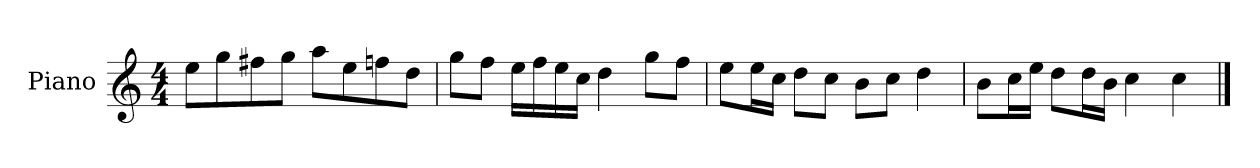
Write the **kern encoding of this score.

**kern
*part1
*staff1
*I"Piano
*I'P-no
*clefG2
*k[]
*M4/4
*MM90
=1
8ee\L
8gg\
8ff#X\
8gg\J
8aa\L
8ee\
8ffn\
8dd\J
=2
8gg\L
8ff\J
16ee\LL
16ff\
16ee\
16cc\JJ
4dd\
8gg\L
8ff\J
=3
8ee\L
16ee\L
16cc\JJ
8dd\L
8cc\J
8b\L
8cc\J
4dd\
=4
8b\L
16cc\L
16ee\JJ
8dd\L
16dd\L
16b\JJ
4cc\
4cc\
==
*-
